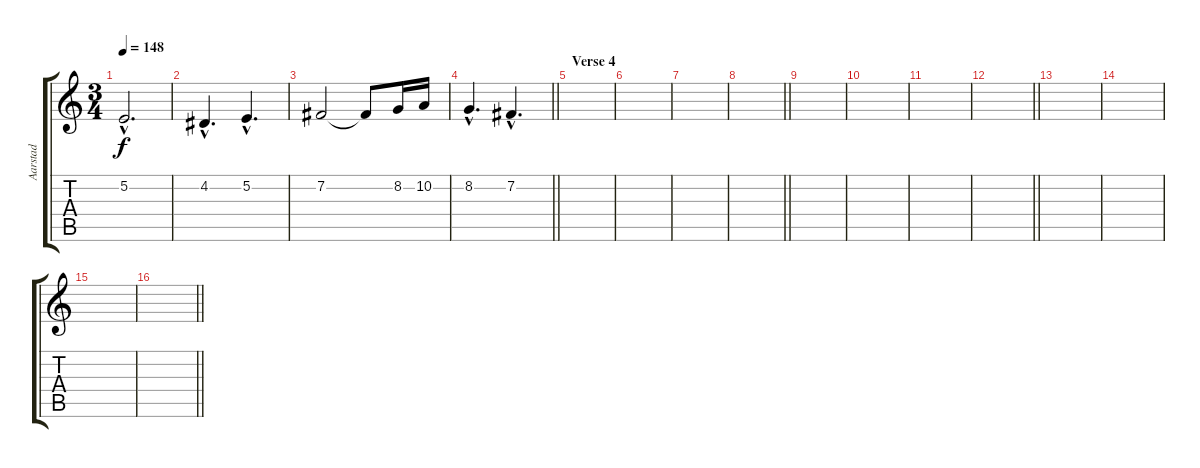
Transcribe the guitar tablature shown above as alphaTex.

\track ("Aarstad" "Aarstad") {instrument pad4choir}
\staff {score tabs}
\tuning (E4 B3 G3 D3 A2 E2) {hide}
\ts (3 4)
\tempo 148
\clef g2
\ks c
5.2{hac}.2{d dy f} |
4.2{hac}.4{d} 5.2{hac}.4{d} |
7.2.2 7.2{t}.8 8.2.16 10.2.16 |
\barLineRight lightlight
8.2{hac}.4{d} 7.2{hac}.4{d} |
\section ("" "Verse 4")
|
|
|
\barLineRight lightlight
|
|
|
|
\barLineRight lightlight
|
|
|
|
\barLineRight lightlight
